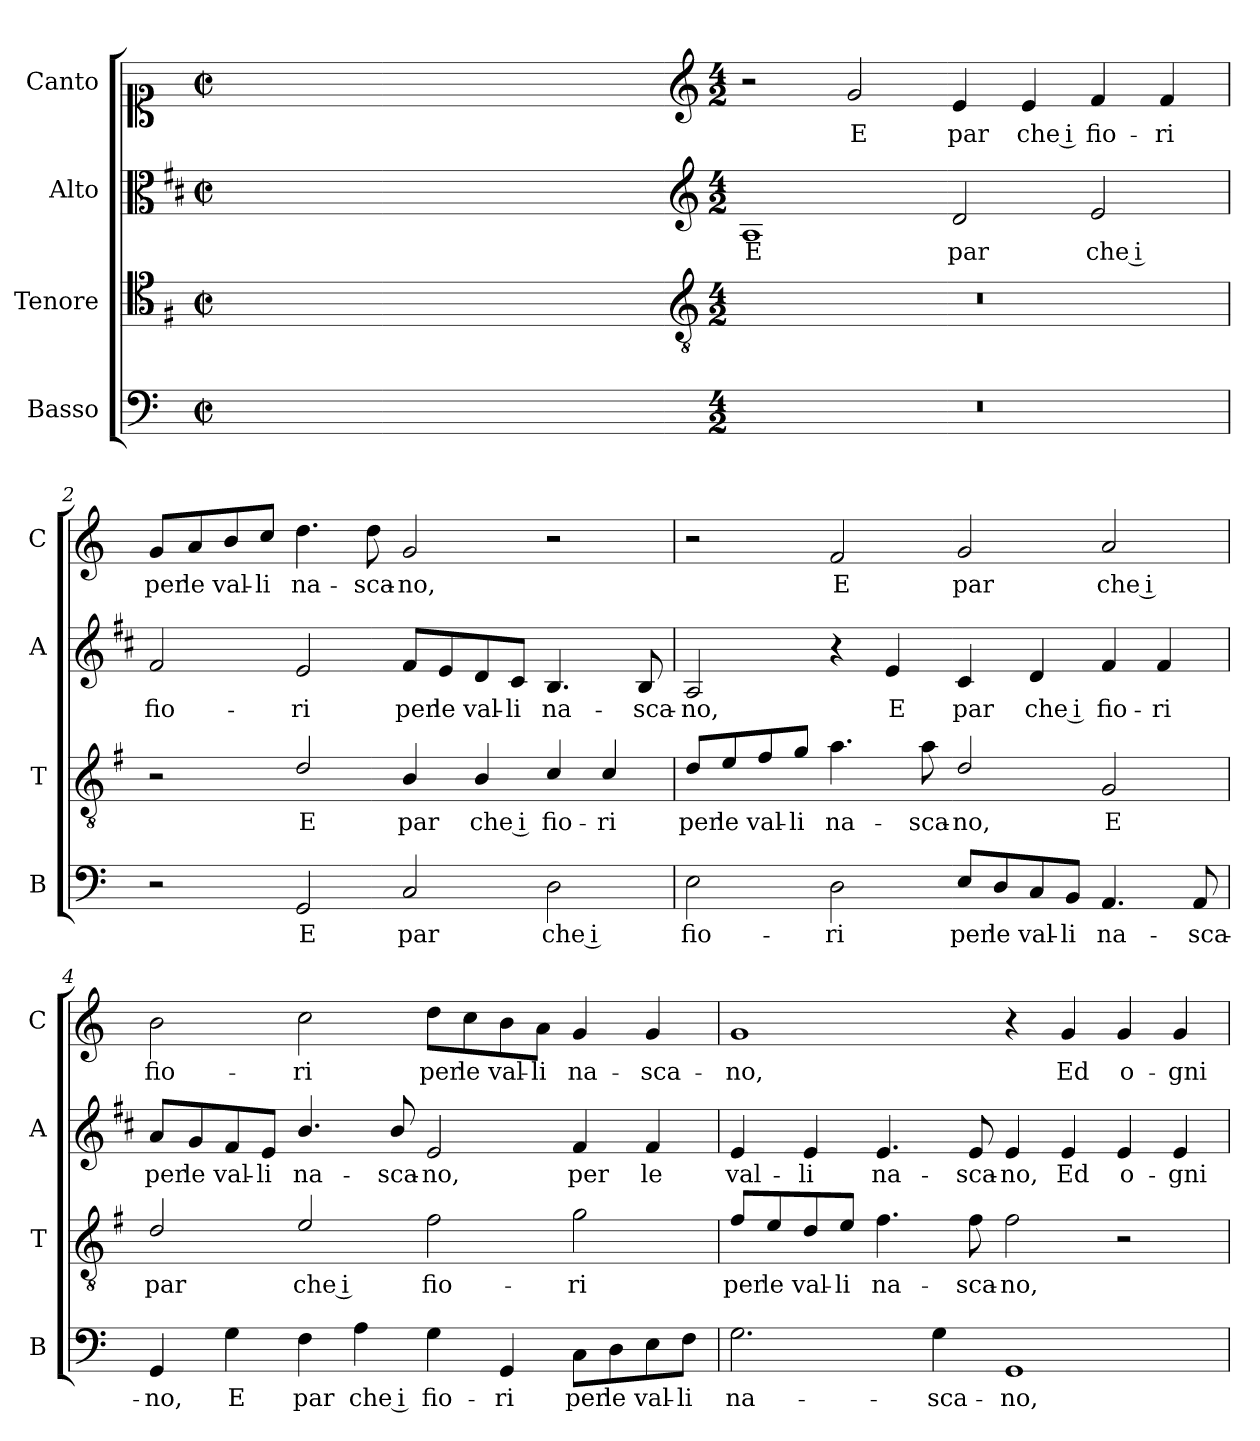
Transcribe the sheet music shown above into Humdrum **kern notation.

**kern	**text	**kern	**text	**kern	**text	**kern	**text
*part4	*part4	*part3	*part3	*part2	*part2	*part1	*part1
*staff4	*staff4	*staff3	*staff3	*staff2	*staff2	*staff1	*staff1
*I"Basso	*	*I"Tenore	*	*I"Alto	*	*I"Canto	*
*I'B	*	*I'T	*	*I'A	*	*I'C	*
*clefF4	*	*clefC4	*	*clefC3	*	*clefC1	*
*	*	*ITrd4c7	*	*ITrd1c2	*	*	*
*k[]	*	*k[]	*	*k[]	*	*k[]	*
*C:	*	*C:	*	*C:	*	*C:	*
*M2/2	*	*M2/2	*	*M2/2	*	*M2/2	*
*met(c|)	*	*met(c|)	*	*met(c|)	*	*met(c|)	*
=	=	=	=	=	=	=	=
1ryy	.	1ryy	.	1ryy	.	1ryy	.
=1X-	=1X-	=1X-	=1X-	=1X-	=1X-	=1X-	=1X-
4ryy	.	4ryy	.	4ryy	.	4ryy	.
4ryy	.	4ryy	.	4ryy	.	4ryy	.
4ryy	.	4ryy	.	4ryy	.	4ryy	.
4ryy	.	4ryy	.	4ryy	.	4ryy	.
=1-	=1-	=1-	=1-	=1-	=1-	=1-	=1-
*	*	*clefGv2	*	*clefG2	*	*clefG2	*
*M4/2	*	*M4/2	*	*M4/2	*	*M4/2	*
!	!	!	!	!	!LO:LY:b	!	!
0r	.	0r	.	1G	E	2r	.
!	!	!	!	!	!	!	!LO:LY:b
.	.	.	.	.	.	2g/	E
!	!	!	!	!	!LO:LY:b	!	!LO:LY:b
.	.	.	.	2c/	par	4e/	par
!	!	!	!	!	!	!	!LO:LY:b
.	.	.	.	.	.	4e/	che i
!	!	!	!	!	!LO:LY:b	!	!LO:LY:b
.	.	.	.	2d/	che i	4f/	fio-
!	!	!	!	!	!	!	!LO:LY:b
.	.	.	.	.	.	4f/	-ri
=2	=2	=2	=2	=2	=2	=2	=2
!	!	!	!	!	!LO:LY:b	!	!LO:LY:b
2r	.	2r	.	2e/	fio-	8g/L	per
!	!	!	!	!	!	!	!LO:LY:b
.	.	.	.	.	.	8a/	le
!	!	!	!	!	!	!	!LO:LY:b
.	.	.	.	.	.	8b/	val-
!	!	!	!	!	!	!	!LO:LY:b
.	.	.	.	.	.	8cc/J	-li
!	!LO:LY:b	!	!LO:LY:b	!	!LO:LY:b	!	!LO:LY:b
2GG/	E	2G/	E	2d/	-ri	4.dd\	na-
!	!	!	!	!	!	!	!LO:LY:b
.	.	.	.	.	.	8dd\	-sca-
!	!LO:LY:b	!	!LO:LY:b	!	!LO:LY:b	!	!LO:LY:b
2C/	par	4E/	par	8e/L	per	2g/	-no,
!	!	!	!	!	!LO:LY:b	!	!
.	.	.	.	8d/	le	.	.
!	!	!	!LO:LY:b	!	!LO:LY:b	!	!
.	.	4E/	che i	8c/	val-	.	.
!	!	!	!	!	!LO:LY:b	!	!
.	.	.	.	8B/J	-li	.	.
!	!LO:LY:b	!	!LO:LY:b	!	!LO:LY:b	!	!
2D\	che i	4F/	fio-	4.A/	na-	2r	.
!	!	!	!LO:LY:b	!	!	!	!
.	.	4F/	-ri	.	.	.	.
!	!	!	!	!	!LO:LY:b	!	!
.	.	.	.	8A/	-sca-	.	.
!!LO:LB:g=z
=3	=3	=3	=3	=3	=3	=3	=3
!	!LO:LY:b	!	!LO:LY:b	!	!LO:LY:b	!	!
2E\	fio-	8G/L	per	2G/	-no,	2r	.
!	!	!	!LO:LY:b	!	!	!	!
.	.	8A/	le	.	.	.	.
!	!	!	!LO:LY:b	!	!	!	!
.	.	8B/	val-	.	.	.	.
!	!	!	!LO:LY:b	!	!	!	!
.	.	8c/J	-li	.	.	.	.
!	!LO:LY:b	!	!LO:LY:b	!	!	!	!LO:LY:b
2D\	-ri	4.d\	na-	4r	.	2f/	E
!	!	!	!	!	!LO:LY:b	!	!
.	.	.	.	4d/	E	.	.
!	!	!	!LO:LY:b	!	!	!	!
.	.	8d\	-sca-	.	.	.	.
!	!LO:LY:b	!	!LO:LY:b	!	!LO:LY:b	!	!LO:LY:b
8E/L	per	2G/	-no,	4B/	par	2g/	par
!	!LO:LY:b	!	!	!	!	!	!
8D/	le	.	.	.	.	.	.
!	!LO:LY:b	!	!	!	!LO:LY:b	!	!
8C/	val-	.	.	4c/	che i	.	.
!	!LO:LY:b	!	!	!	!	!	!
8BB/J	-li	.	.	.	.	.	.
!	!LO:LY:b	!	!LO:LY:b	!	!LO:LY:b	!	!LO:LY:b
4.AA/	na-	2C/	E	4e/	fio-	2a/	che i
!	!	!	!	!	!LO:LY:b	!	!
.	.	.	.	4e/	-ri	.	.
!	!LO:LY:b	!	!	!	!	!	!
8AA/	-sca-	.	.	.	.	.	.
=4	=4	=4	=4	=4	=4	=4	=4
!	!LO:LY:b	!	!LO:LY:b	!	!LO:LY:b	!	!LO:LY:b
4GG/	-no,	2G/	par	8g/L	per	2b\	fio-
!	!	!	!	!	!LO:LY:b	!	!
.	.	.	.	8f/	le	.	.
!	!LO:LY:b	!	!	!	!LO:LY:b	!	!
4G\	E	.	.	8e/	val-	.	.
!	!	!	!	!	!LO:LY:b	!	!
.	.	.	.	8d/J	-li	.	.
!	!LO:LY:b	!	!LO:LY:b	!	!LO:LY:b	!	!LO:LY:b
4F\	par	2A/	che i	4.a/	na-	2cc\	-ri
!	!LO:LY:b	!	!	!	!	!	!
4A\	che i	.	.	.	.	.	.
!	!	!	!	!	!LO:LY:b	!	!
.	.	.	.	8a/	-sca-	.	.
!	!LO:LY:b	!	!LO:LY:b	!	!LO:LY:b	!	!LO:LY:b
4G\	fio-	2B\	fio-	2d/	-no,	8dd\L	per
!	!	!	!	!	!	!	!LO:LY:b
.	.	.	.	.	.	8cc\	le
!	!LO:LY:b	!	!	!	!	!	!LO:LY:b
4GG/	-ri	.	.	.	.	8b\	val-
!	!	!	!	!	!	!	!LO:LY:b
.	.	.	.	.	.	8a\J	-li
!	!LO:LY:b	!	!LO:LY:b	!	!LO:LY:b	!	!LO:LY:b
8C\L	per	2c\	-ri	4e/	per	4g/	na-
!	!LO:LY:b	!	!	!	!	!	!
8D\	le	.	.	.	.	.	.
!	!LO:LY:b	!	!	!	!LO:LY:b	!	!LO:LY:b
8E\	val-	.	.	4e/	le	4g/	-sca-
!	!LO:LY:b	!	!	!	!	!	!
8F\J	-li	.	.	.	.	.	.
!!LO:LB:g=z
=5	=5	=5	=5	=5	=5	=5	=5
!	!LO:LY:b	!	!LO:LY:b	!	!LO:LY:b	!	!LO:LY:b
2.G\	na-	8B/L	per	4d/	val-	1g	-no,
!	!	!	!LO:LY:b	!	!	!	!
.	.	8A/	le	.	.	.	.
!	!	!	!LO:LY:b	!	!LO:LY:b	!	!
.	.	8G/	val-	4d/	-li	.	.
!	!	!	!LO:LY:b	!	!	!	!
.	.	8A/J	-li	.	.	.	.
!	!	!	!LO:LY:b	!	!LO:LY:b	!	!
.	.	4.B\	na-	4.d/	na-	.	.
!	!LO:LY:b	!	!	!	!	!	!
4G\	-sca-	.	.	.	.	.	.
!	!	!	!LO:LY:b	!	!LO:LY:b	!	!
.	.	8B\	-sca-	8d/	-sca-	.	.
!	!LO:LY:b	!	!LO:LY:b	!	!LO:LY:b	!	!
1GG	-no,	2B\	-no,	4d/	-no,	4r	.
!	!	!	!	!	!LO:LY:b	!	!LO:LY:b
.	.	.	.	4d/	Ed	4g/	Ed
!	!	!	!	!	!LO:LY:b	!	!LO:LY:b
.	.	2r	.	4d/	o-	4g/	o-
!	!	!	!	!	!LO:LY:b	!	!LO:LY:b
.	.	.	.	4d/	-gni	4g/	-gni
=	=	=	=	=	=	=	=
*-	*-	*-	*-	*-	*-	*-	*-
